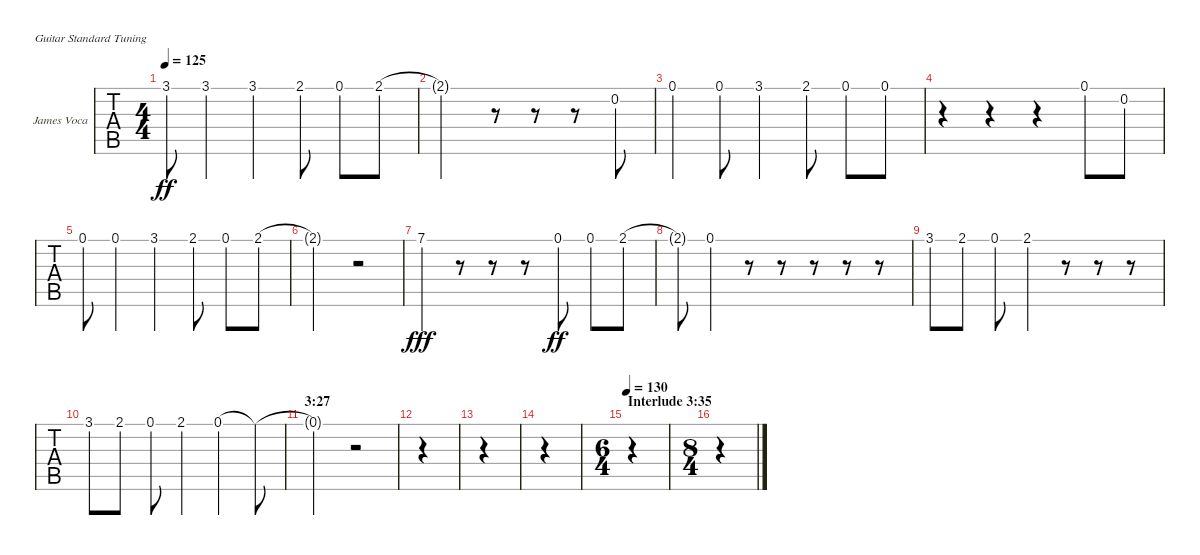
\defaultSystemsLayout 4
\bracketExtendMode groupsimilarinstruments
\firstSystemTrackNameOrientation horizontal
\otherSystemsTrackNameOrientation horizontal
\track ("James Vocal" "James Voca") {mute instrument electricguitarclean}
\staff {tabs}
\tuning (E4 B3 G3 D3 A2 E2)
\ts (4 4)
\tempo 125
\clef f4
\scale
0.333333
\ks c
3.1.8{dy ff} 3.1.4 3.1.4 2.1.8 0.1.8 2.1.8 |
\scale
0.333333 2.1{t}.2 r.8 r.8 r.8 0.2.8 |
\scale
0.333333 0.1.4 0.1.8 3.1.4 2.1.8 0.1.8 0.1.8 |
\scale
0.333333 r.4 r.4 r.4 0.1.8 0.2.8 |
\scale
0.333333 0.1.8 0.1.4 3.1.4 2.1.8 0.1.8 2.1.8 |
\scale
0.333333 2.1{t}.2 r.2 |
\scale
0.333333 7.1.4{dy fff} r.8 r.8 r.8 0.1.8{dy ff} 0.1.8 2.1.8 |
\scale
0.333333 2.1{t}.8 0.1.4 r.8 r.8 r.8 r.8 r.8 |
\scale
0.333333 3.1.8 2.1.8 0.1.8 2.1.4 r.8 r.8 r.8 |
\scale
0.333333 3.1.8 2.1.8 0.1.8 2.1.4 0.1.4 0.1{t}.8 |
\section ("" "3:27")
\scale
0.333333 0.1{t}.2 r.2 |
\scale
0.333333 |
\scale
0.256303 |
\scale
0.256303 |
\ts (6 4)
\section ("" "Interlude 3:35")
\tempo 130
\scale
0.487395 |
\ts (8 4)
\scale
0.333333
